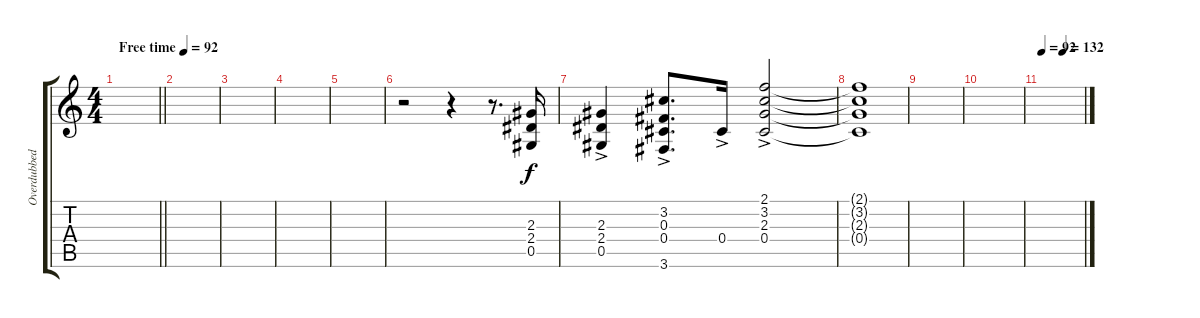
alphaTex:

\track ("Overdubbed gtr." "Overdubbed") {instrument overdrivenguitar}
\staff {score tabs}
\tuning (Eb4 Bb3 Gb3 Db3 Ab2 Eb2) {hide}
\ts (4 4)
\tempo (92 "Free time")
\clef g2
\barLineRight lightlight
\ks c
|
|
|
|
|
r.2 r.4 r.8{d} (2.3 2.4 0.5).16 |
(2.3{ac} 2.4{ac} 0.5{ac}).4 (3.2 0.3 0.4 3.6{ac}).8{d} 0.4{ac}.16 (2.1{ac} 3.2{ac} 2.3{ac} 0.4{ac}).2 |
(2.1{t} 3.2{t} 2.3{t} 0.4{t}).1 |
|
|
\tempo 92
\tempo (132 0.5)
